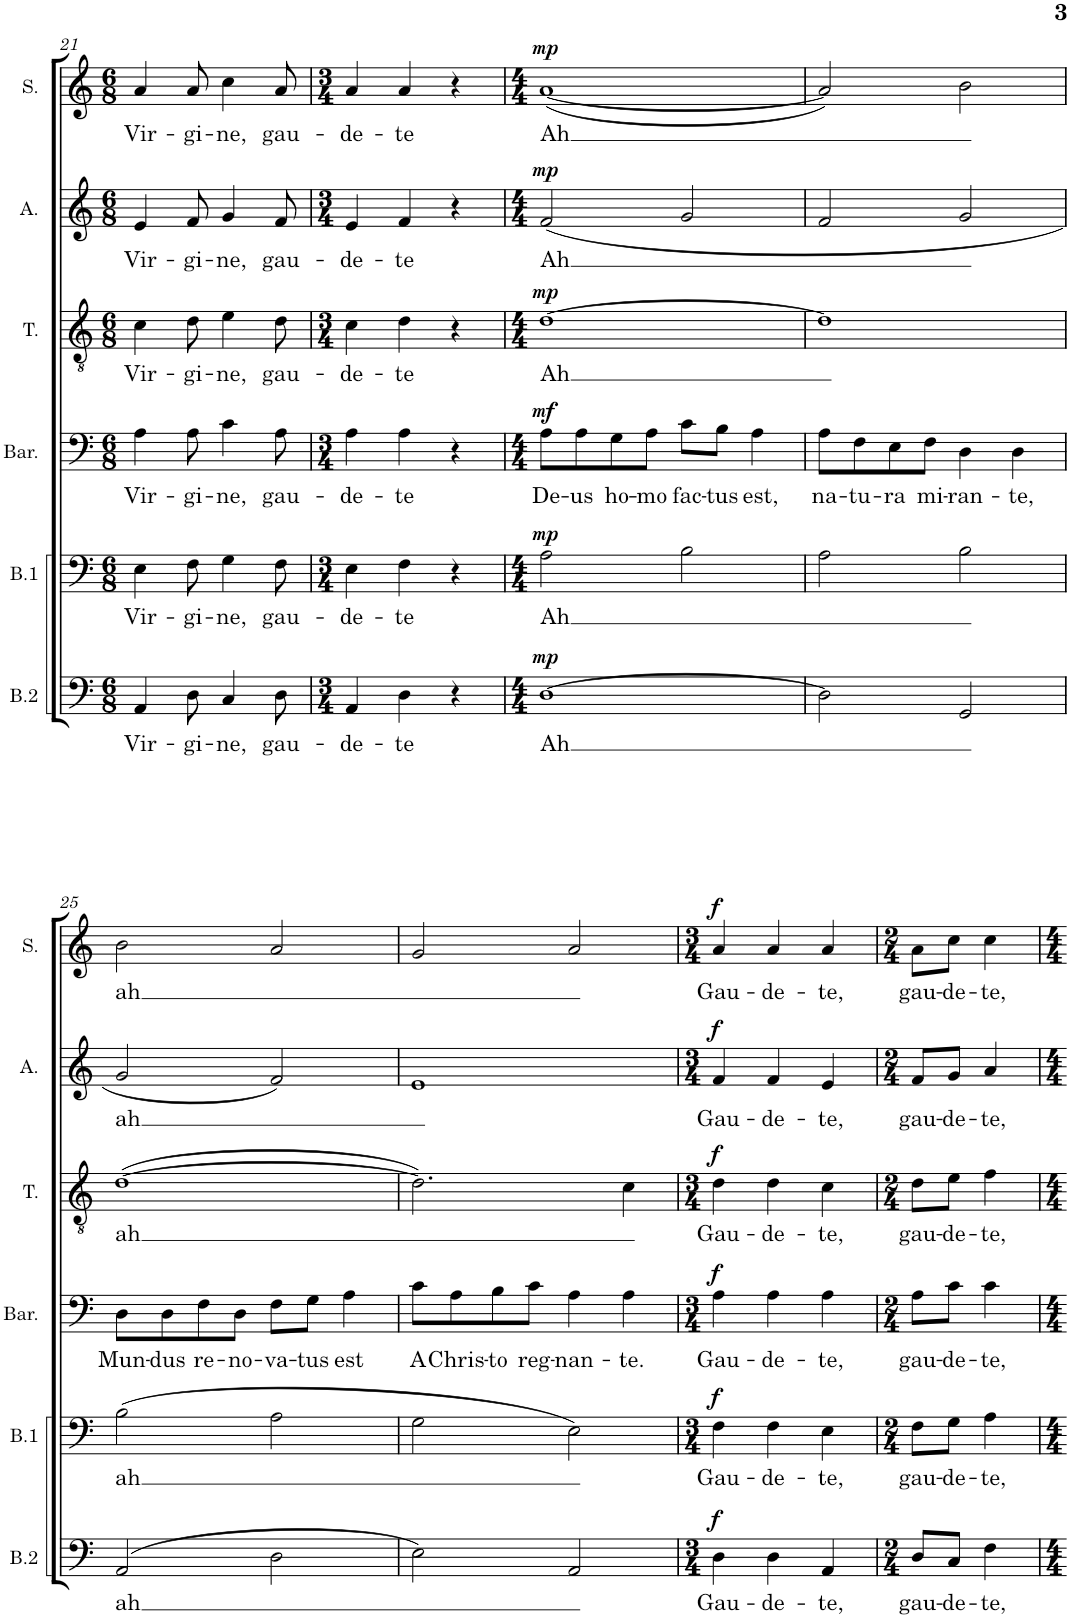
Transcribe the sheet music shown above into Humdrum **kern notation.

**kern	**text	**dynam	**kern	**text	**dynam	**kern	**text	**dynam	**kern	**text	**dynam	**kern	**text	**dynam	**kern	**text	**dynam
*part6	*part6	*part6	*part5	*part5	*part5	*part4	*part4	*part4	*part3	*part3	*part3	*part2	*part2	*part2	*part1	*part1	*part1
*staff6	*staff6	*staff6	*staff5	*staff5	*staff5	*staff4	*staff4	*staff4	*staff3	*staff3	*staff3	*staff2	*staff2	*staff2	*staff1	*staff1	*staff1
*I"Basso 2	*	*	*I"Basso 1	*	*	*I"Baritono	*	*	*I"Tenor	*	*	*I"Alto	*	*	*I"Soprano	*	*
*I'B.2	*	*	*I'B.1	*	*	*I'Bar.	*	*	*I'T.	*	*	*I'A.	*	*	*I'S.	*	*
!!LO:PB:g=z
*clefF4	*	*	*clefF4	*	*	*clefF4	*	*	*clefGv2	*	*	*clefG2	*	*	*clefG2	*	*
*k[]	*	*	*k[]	*	*	*k[]	*	*	*k[]	*	*	*k[]	*	*	*k[]	*	*
*M6/8	*	*	*M6/8	*	*	*M6/8	*	*	*M6/8	*	*	*M6/8	*	*	*M6/8	*	*
=21	=21	=21	=21	=21	=21	=21	=21	=21	=21	=21	=21	=21	=21	=21	=21	=21	=21
!	!LO:LY:b	!	!	!LO:LY:b	!	!	!LO:LY:b	!	!	!LO:LY:b	!	!	!LO:LY:b	!	!	!LO:LY:b	!
4AA/	Vir-	.	4E\	Vir-	.	4A\	Vir-	.	4c\	Vir-	.	4e/	Vir-	.	4a/	Vir-	.
!	!LO:LY:b	!	!	!LO:LY:b	!	!	!LO:LY:b	!	!	!LO:LY:b	!	!	!LO:LY:b	!	!	!LO:LY:b	!
8D\	-gi-	.	8F\	-gi-	.	8A\	-gi-	.	8d\	-gi-	.	8f/	-gi-	.	8a/	-gi-	.
!	!LO:LY:b	!	!	!LO:LY:b	!	!	!LO:LY:b	!	!	!LO:LY:b	!	!	!LO:LY:b	!	!	!LO:LY:b	!
4C/	-ne,	.	4G\	-ne,	.	4c\	-ne,	.	4e\	-ne,	.	4g/	-ne,	.	4cc\	-ne,	.
!	!LO:LY:b	!	!	!LO:LY:b	!	!	!LO:LY:b	!	!	!LO:LY:b	!	!	!LO:LY:b	!	!	!LO:LY:b	!
8D\	gau-	.	8F\	gau-	.	8A\	gau-	.	8d\	gau-	.	8f/	gau-	.	8a/	gau-	.
=22	=22	=22	=22	=22	=22	=22	=22	=22	=22	=22	=22	=22	=22	=22	=22	=22	=22
*M3/4	*	*	*M3/4	*	*	*M3/4	*	*	*M3/4	*	*	*M3/4	*	*	*M3/4	*	*
!	!LO:LY:b	!	!	!LO:LY:b	!	!	!LO:LY:b	!	!	!LO:LY:b	!	!	!LO:LY:b	!	!	!LO:LY:b	!
4AA/	-de-	.	4E\	-de-	.	4A\	-de-	.	4c\	-de-	.	4e/	-de-	.	4a/	-de-	.
!	!LO:LY:b	!	!	!LO:LY:b	!	!	!LO:LY:b	!	!	!LO:LY:b	!	!	!LO:LY:b	!	!	!LO:LY:b	!
4D\	-te	.	4F\	-te	.	4A\	-te	.	4d\	-te	.	4f/	-te	.	4a/	-te	.
4r	.	.	4r	.	.	4r	.	.	4r	.	.	4r	.	.	4r	.	.
=23	=23	=23	=23	=23	=23	=23	=23	=23	=23	=23	=23	=23	=23	=23	=23	=23	=23
*M4/4	*	*	*M4/4	*	*	*M4/4	*	*	*M4/4	*	*	*M4/4	*	*	*M4/4	*	*
!	!LO:LY:b	!LO:DY:a	!	!LO:LY:b	!LO:DY:a	!	!LO:LY:b	!LO:DY:a	!	!LO:LY:b	!LO:DY:a	!	!LO:LY:b	!LO:DY:a	!	!LO:LY:b	!LO:DY:a
[1D	Ah	mp	2A\	Ah	mp	8A\L	De-	mf	[1d	Ah	mp	(2f/	Ah	mp	([1a	Ah	mp
!	!	!	!	!	!	!	!LO:LY:b	!	!	!	!	!	!	!	!	!	!
.	.	.	.	.	.	8A\	-us	.	.	.	.	.	.	.	.	.	.
!	!	!	!	!	!	!	!LO:LY:b	!	!	!	!	!	!	!	!	!	!
.	.	.	.	.	.	8G\	ho-	.	.	.	.	.	.	.	.	.	.
!	!	!	!	!	!	!	!LO:LY:b	!	!	!	!	!	!	!	!	!	!
.	.	.	.	.	.	8A\J	-mo	.	.	.	.	.	.	.	.	.	.
!	!	!	!	!	!	!	!LO:LY:b	!	!	!	!	!	!	!	!	!	!
.	.	.	2B\	.	.	8c\L	fac-	.	.	.	.	2g/	.	.	.	.	.
!	!	!	!	!	!	!	!LO:LY:b	!	!	!	!	!	!	!	!	!	!
.	.	.	.	.	.	8B\J	-tus	.	.	.	.	.	.	.	.	.	.
!	!	!	!	!	!	!	!LO:LY:b	!	!	!	!	!	!	!	!	!	!
.	.	.	.	.	.	4A\	est,	.	.	.	.	.	.	.	.	.	.
=24	=24	=24	=24	=24	=24	=24	=24	=24	=24	=24	=24	=24	=24	=24	=24	=24	=24
!	!	!	!	!	!	!	!LO:LY:b	!	!	!	!	!	!	!	!	!	!
2D\]	.	.	2A\	.	.	8A\L	na-	.	1d]	.	.	2f/	.	.	2a/])	.	.
!	!	!	!	!	!	!	!LO:LY:b	!	!	!	!	!	!	!	!	!	!
.	.	.	.	.	.	8F\	-tu-	.	.	.	.	.	.	.	.	.	.
!	!	!	!	!	!	!	!LO:LY:b	!	!	!	!	!	!	!	!	!	!
.	.	.	.	.	.	8E\	-ra	.	.	.	.	.	.	.	.	.	.
!	!	!	!	!	!	!	!LO:LY:b	!	!	!	!	!	!	!	!	!	!
.	.	.	.	.	.	8F\J	mi-	.	.	.	.	.	.	.	.	.	.
!	!	!	!	!	!	!	!LO:LY:b	!	!	!	!	!	!	!	!	!	!
2GG/	.	.	2B\	.	.	4D\	-ran-	.	.	.	.	2g/	.	.	2b\	.	.
!	!	!	!	!	!	!	!LO:LY:b	!	!	!	!	!	!	!	!	!	!
.	.	.	.	.	.	4D\	-te,	.	.	.	.	.	.	.	.	.	.
!!LO:LB:g=z
=25	=25	=25	=25	=25	=25	=25	=25	=25	=25	=25	=25	=25	=25	=25	=25	=25	=25
!	!LO:LY:b	!	!	!LO:LY:b	!	!	!LO:LY:b	!	!	!LO:LY:b	!	!	!LO:LY:b	!	!	!LO:LY:b	!
(2AA/	ah	.	(2B\	ah	.	8D\L	Mun-	.	([1d	ah	.	2g/	ah	.	2b\	ah	.
!	!	!	!	!	!	!	!LO:LY:b	!	!	!	!	!	!	!	!	!	!
.	.	.	.	.	.	8D\	-dus	.	.	.	.	.	.	.	.	.	.
!	!	!	!	!	!	!	!LO:LY:b	!	!	!	!	!	!	!	!	!	!
.	.	.	.	.	.	8F\	re-	.	.	.	.	.	.	.	.	.	.
!	!	!	!	!	!	!	!LO:LY:b	!	!	!	!	!	!	!	!	!	!
.	.	.	.	.	.	8D\J	-no-	.	.	.	.	.	.	.	.	.	.
!	!	!	!	!	!	!	!LO:LY:b	!	!	!	!	!	!	!	!	!	!
2D\	.	.	2A\	.	.	8F\L	-va-	.	.	.	.	2f/)	.	.	2a/	.	.
!	!	!	!	!	!	!	!LO:LY:b	!	!	!	!	!	!	!	!	!	!
.	.	.	.	.	.	8G\J	-tus	.	.	.	.	.	.	.	.	.	.
!	!	!	!	!	!	!	!LO:LY:b	!	!	!	!	!	!	!	!	!	!
.	.	.	.	.	.	4A\	est	.	.	.	.	.	.	.	.	.	.
=26	=26	=26	=26	=26	=26	=26	=26	=26	=26	=26	=26	=26	=26	=26	=26	=26	=26
!	!	!	!	!	!	!	!LO:LY:b	!	!	!	!	!	!	!	!	!	!
2E\)	.	.	2G\	.	.	8c\L	A	.	2.d\])	.	.	1e	.	.	2g/	.	.
!	!	!	!	!	!	!	!LO:LY:b	!	!	!	!	!	!	!	!	!	!
.	.	.	.	.	.	8A\	Chris-	.	.	.	.	.	.	.	.	.	.
!	!	!	!	!	!	!	!LO:LY:b	!	!	!	!	!	!	!	!	!	!
.	.	.	.	.	.	8B\	-to	.	.	.	.	.	.	.	.	.	.
!	!	!	!	!	!	!	!LO:LY:b	!	!	!	!	!	!	!	!	!	!
.	.	.	.	.	.	8c\J	reg-	.	.	.	.	.	.	.	.	.	.
!	!	!	!	!	!	!	!LO:LY:b	!	!	!	!	!	!	!	!	!	!
2AA/	.	.	2E\)	.	.	4A\	-nan-	.	.	.	.	.	.	.	2a/	.	.
!	!	!	!	!	!	!	!LO:LY:b	!	!	!	!	!	!	!	!	!	!
.	.	.	.	.	.	4A\	-te.	.	4c\	.	.	.	.	.	.	.	.
=27	=27	=27	=27	=27	=27	=27	=27	=27	=27	=27	=27	=27	=27	=27	=27	=27	=27
*M3/4	*	*	*M3/4	*	*	*M3/4	*	*	*M3/4	*	*	*M3/4	*	*	*M3/4	*	*
!	!LO:LY:b	!LO:DY:a	!	!LO:LY:b	!LO:DY:a	!	!LO:LY:b	!LO:DY:a	!	!LO:LY:b	!LO:DY:a	!	!LO:LY:b	!LO:DY:a	!	!LO:LY:b	!LO:DY:a
4D\	Gau-	f	4F\	Gau-	f	4A\	Gau-	f	4d\	Gau-	f	4f/	Gau-	f	4a/	Gau-	f
!	!LO:LY:b	!	!	!LO:LY:b	!	!	!LO:LY:b	!	!	!LO:LY:b	!	!	!LO:LY:b	!	!	!LO:LY:b	!
4D\	-de-	.	4F\	-de-	.	4A\	-de-	.	4d\	-de-	.	4f/	-de-	.	4a/	-de-	.
!	!LO:LY:b	!	!	!LO:LY:b	!	!	!LO:LY:b	!	!	!LO:LY:b	!	!	!LO:LY:b	!	!	!LO:LY:b	!
4AA/	-te,	.	4E\	-te,	.	4A\	-te,	.	4c\	-te,	.	4e/	-te,	.	4a/	-te,	.
=28	=28	=28	=28	=28	=28	=28	=28	=28	=28	=28	=28	=28	=28	=28	=28	=28	=28
*M2/4	*	*	*M2/4	*	*	*M2/4	*	*	*M2/4	*	*	*M2/4	*	*	*M2/4	*	*
!	!LO:LY:b	!	!	!LO:LY:b	!	!	!LO:LY:b	!	!	!LO:LY:b	!	!	!LO:LY:b	!	!	!LO:LY:b	!
8D/L	gau-	.	8F\L	gau-	.	8A\L	gau-	.	8d\L	gau-	.	8f/L	gau-	.	8a\L	gau-	.
!	!LO:LY:b	!	!	!LO:LY:b	!	!	!LO:LY:b	!	!	!LO:LY:b	!	!	!LO:LY:b	!	!	!LO:LY:b	!
8C/J	-de-	.	8G\J	-de-	.	8c\J	-de-	.	8e\J	-de-	.	8g/J	-de-	.	8cc\J	-de-	.
!	!LO:LY:b	!	!	!LO:LY:b	!	!	!LO:LY:b	!	!	!LO:LY:b	!	!	!LO:LY:b	!	!	!LO:LY:b	!
4F\	-te,	.	4A\	-te,	.	4c\	-te,	.	4f\	-te,	.	4a/	-te,	.	4cc\	-te,	.
=	=	=	=	=	=	=	=	=	=	=	=	=	=	=	=	=	=
*-	*-	*-	*-	*-	*-	*-	*-	*-	*-	*-	*-	*-	*-	*-	*-	*-	*-
